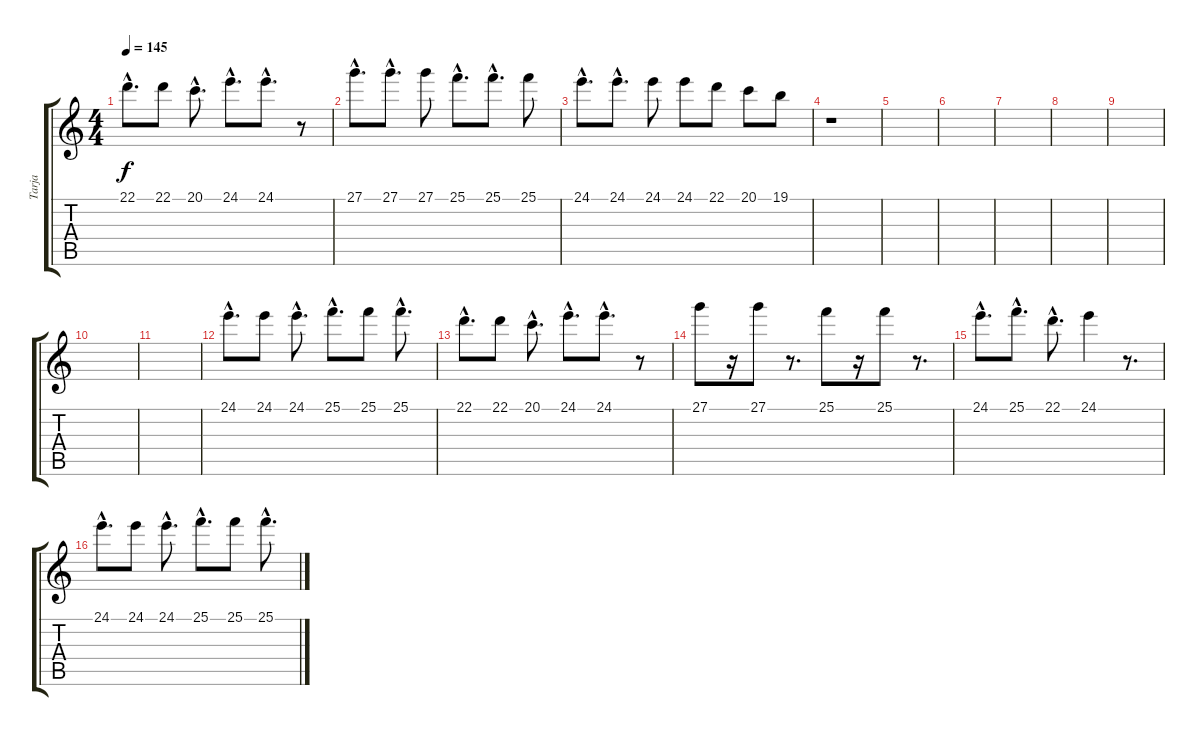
\track ("Tarja" "Tarja") {instrument lead6voice}
\staff {score tabs}
\tuning (E4 B3 G3 D3 A2 E2) {hide}
\ts (4 4)
\tempo 145
\clef g2
\ks c
22.1{hac}.8{d dy f} 22.1.8 20.1{hac}.8{d} 24.1{hac}.8{d} 24.1{hac}.8{d} r.8 |
27.1{hac}.8{d} 27.1{hac}.8{d} 27.1.8 25.1{hac}.8{d} 25.1{hac}.8{d} 25.1.8 |
24.1{hac}.8{d} 24.1{hac}.8{d} 24.1.8 24.1.8 22.1.8 20.1.8 19.1.8 |
r.1 |
|
|
|
|
|
|
|
24.1{hac}.8{d} 24.1.8 24.1{hac}.8{d} 25.1{hac}.8{d} 25.1.8 25.1{hac}.8{d} |
22.1{hac}.8{d} 22.1.8 20.1{hac}.8{d} 24.1{hac}.8{d} 24.1{hac}.8{d} r.8 |
27.1.8 r.16 27.1.8 r.8{d} 25.1.8 r.16 25.1.8 r.8{d} |
24.1{hac}.8{d} 25.1{hac}.8{d} 22.1{hac}.8{d} 24.1.4 r.8{d} |
24.1{hac}.8{d} 24.1.8 24.1{hac}.8{d} 25.1{hac}.8{d} 25.1.8 25.1{hac}.8{d}
